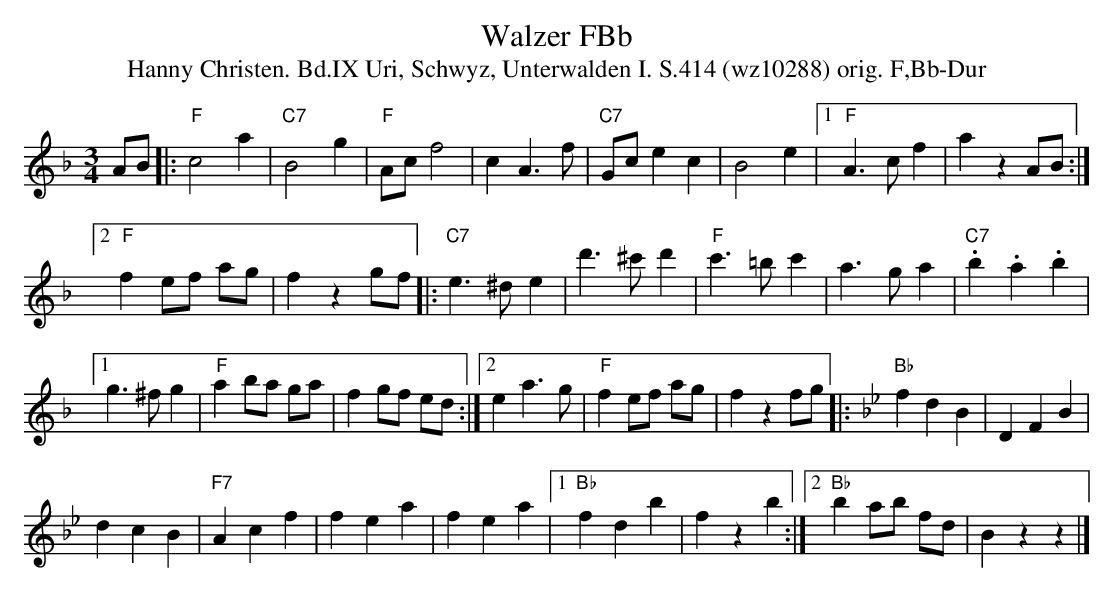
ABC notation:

X:1
T: Walzer FBb
T:Hanny Christen. Bd.IX Uri, Schwyz, Unterwalden I. S.414 (wz10288) orig. F,Bb-Dur
M:3/4
L:1/4
K:F
A/B/ |: "F"c2 a | "C7"B2g | "F"A/c/ f2 | cA>f | "C7"G/c/ ec | B2e |1 "F"A>c f | azA/B/ :|2
"F"f e/f/ a/g/ | f z g/f/ |: "C7"e>^d e | d'>^c' d' | "F"c'>=b c' | a>ga | ."C7"b.a.b |1
g>^fg | "F"a b/a/ g/a/ | f g/f/ e/d/ :|2 e a>g | "F"f e/f/ a/g/ | f z f/g/ |: [K:Bb] "Bb"fdB | DFB |
dcB | "F7"Acf | fea | fea |1 "Bb"fdb | f zb :|2 "Bb"b a/b/ f/d/ | B zz |]
